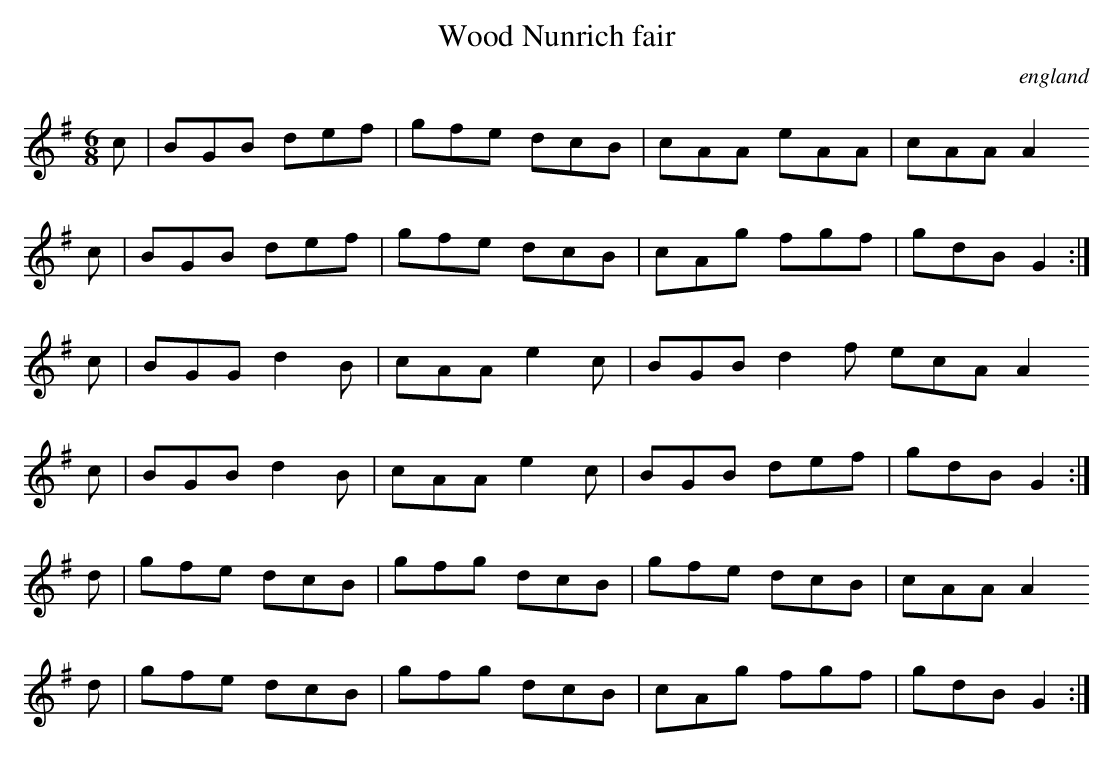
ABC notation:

X:1
T:Wood Nunrich fair
O:england
M:6/8
L:1/8
K:G
c|BGB def|gfe dcB|cAA eAA|cAA A2
c|BGB def|gfe dcB|cAg fgf|gdB G2:|
c|BGG d2B|cAA e2c|BGB d2f ecA A2
c|BGB d2B|cAA e2c|BGB def|gdB G2:|
d|gfe dcB|gfg dcB|gfe dcB|cAA A2
d|gfe dcB|gfg dcB|cAg fgf|gdB G2:|
